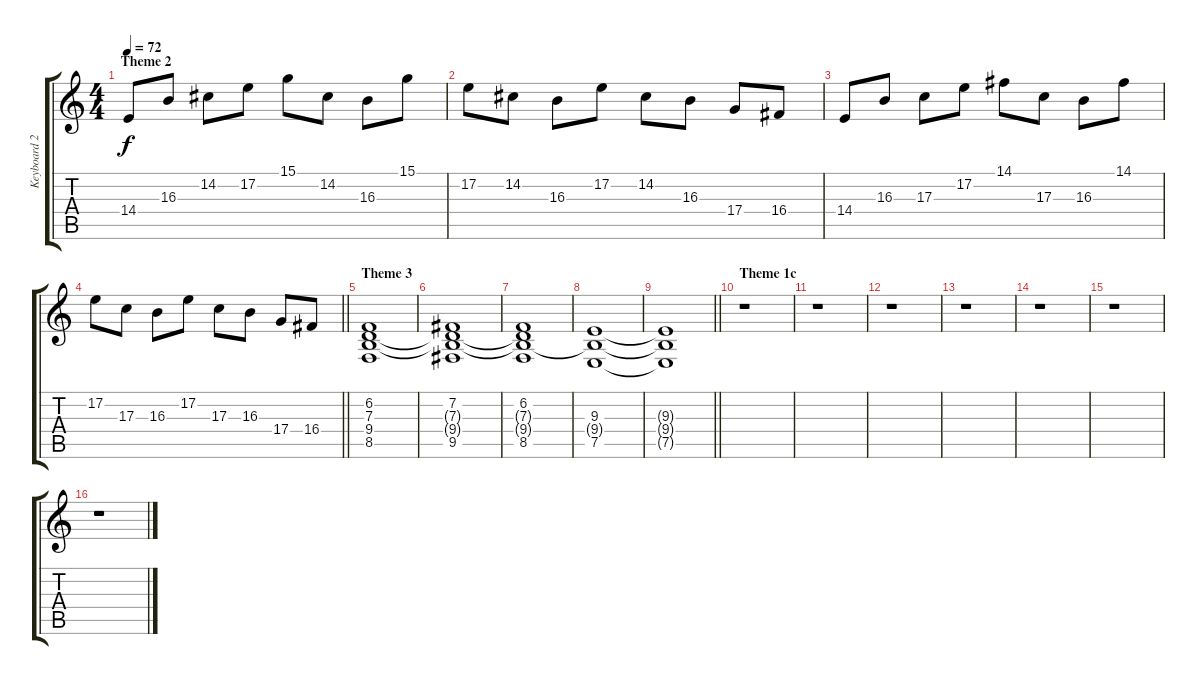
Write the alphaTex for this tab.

\track ("Keyboard 2" "Keyboard 2") {instrument koto}
\staff {score tabs}
\tuning (E4 B3 G3 D3 A2 E2) {hide}
\ts (4 4)
\section ("" "Theme 2")
\tempo 72
\clef g2
\ks aminor
14.4.8{dy f} 16.3.8 14.2.8 17.2.8 15.1.8 14.2.8 16.3.8 15.1.8 |
17.2.8 14.2.8 16.3.8 17.2.8 14.2.8 16.3.8 17.4.8 16.4.8 |
14.4.8 16.3.8 17.3.8 17.2.8 14.1.8 17.3.8 16.3.8 14.1.8 |
\barLineRight lightlight
17.2.8 17.3.8 16.3.8 17.2.8 17.3.8 16.3.8 17.4.8 16.4.8 |
\section ("" "Theme 3")
(6.2 7.3 9.4 8.5).1{instrument synthstrings1} |
(7.2 7.3{t} 9.4{t} 9.5).1 |
(6.2 7.3{t} 9.4{t} 8.5).1 |
(9.3 9.4{t} 7.5).1 |
\barLineRight lightlight
(9.3{t} 9.4{t} 7.5{t}).1{volume 0} |
\section ("" "Theme 1c")
r.1 |
r.1 |
r.1 |
r.1 |
r.1 |
r.1 |
r.1
